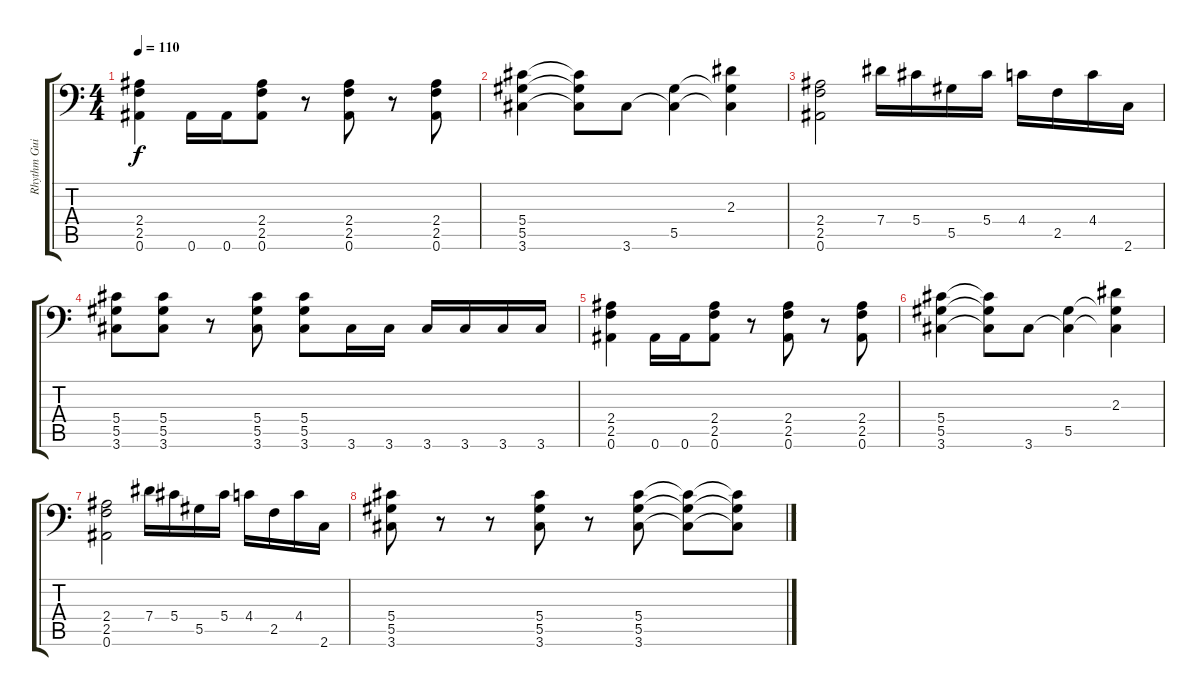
\track ("Rhythm Guitar I" "Rhythm Gui") {instrument distortionguitar}
\staff {score tabs}
\tuning (Bb3 F3 Db3 Ab2 Eb2 Bb1) {hide}
\ts (4 4)
\tempo 110
\clef f4
\ks c
(2.4 2.5 0.6).4{dy f} 0.6.16 0.6.16 (2.4 2.5 0.6).8 r.8 (2.4 2.5 0.6).8 r.8 (2.4 2.5 0.6).8 |
(5.4 5.5 3.6).4 (5.4{t} 5.5{t} 3.6{t}).8 3.6.8 (5.5 3.6{t}).4 (2.3 5.5{t} 3.6{t}).4 |
(2.4 2.5 0.6).2 7.4.16 5.4.16 5.5.16 5.4.16 4.4.16 2.5.16 4.4.16 2.6.16 |
(5.4 5.5 3.6).8 (5.4 5.5 3.6).8 r.8 (5.4 5.5 3.6).8 (5.4 5.5 3.6).8 3.6.16 3.6.16 3.6.16 3.6.16 3.6.16 3.6.16 |
(2.4 2.5 0.6).4 0.6.16 0.6.16 (2.4 2.5 0.6).8 r.8 (2.4 2.5 0.6).8 r.8 (2.4 2.5 0.6).8 |
(5.4 5.5 3.6).4 (5.4{t} 5.5{t} 3.6{t}).8 3.6.8 (5.5 3.6{t}).4 (2.3 5.5{t} 3.6{t}).4 |
(2.4 2.5 0.6).2 7.4.16 5.4.16 5.5.16 5.4.16 4.4.16 2.5.16 4.4.16 2.6.16 |
(5.4 5.5 3.6).8 r.8 r.8 (5.4 5.5 3.6).8 r.8 (5.4 5.5 3.6).8 (5.4{t} 5.5{t} 3.6{t}).8 (5.4{t} 5.5{t} 3.6{t}).8
